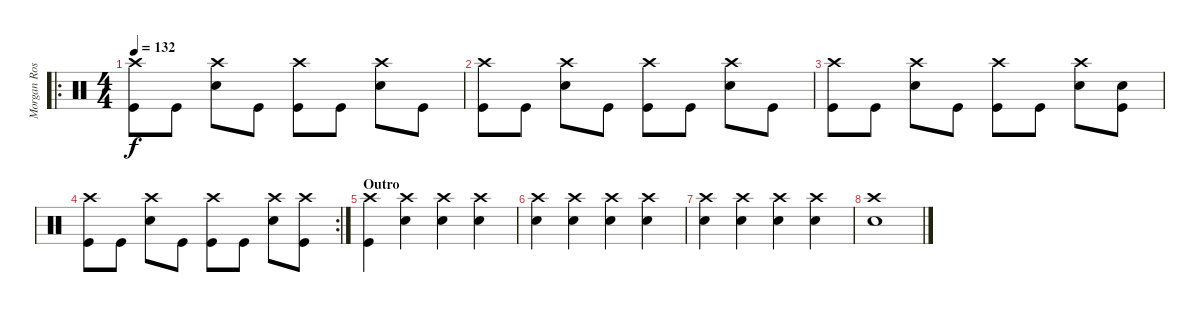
\track ("Morgan Rose" "Morgan Ros") {instrument percussion}
\staff {score}
\articulation defaults
\ro
\ts (4 4)
\tempo 132
\clef neutral
\ks c
("Crash high (hit)" "Kick (hit)").8{dy f} "Kick (hit)".8 ("Crash high (hit)" "Snare (hit) 2").8 "Kick (hit)".8 ("Crash high (hit)" "Kick (hit)").8 "Kick (hit)".8 ("Crash high (hit)" "Snare (hit) 2").8 "Kick (hit)".8 |
("Crash high (hit)" "Kick (hit)").8 "Kick (hit)".8 ("Crash high (hit)" "Snare (hit) 2").8 "Kick (hit)".8 ("Crash high (hit)" "Kick (hit)").8 "Kick (hit)".8 ("Crash high (hit)" "Snare (hit) 2").8 "Kick (hit)".8 |
("Crash high (hit)" "Kick (hit)").8 "Kick (hit)".8 ("Crash high (hit)" "Snare (hit) 2").8 "Kick (hit)".8 ("Crash high (hit)" "Kick (hit)").8 "Kick (hit)".8 ("Crash high (hit)" "Snare (hit) 2").8 ("Snare (hit) 2" "Kick (hit)").8 |
\rc 2
("Crash high (hit)" "Kick (hit)").8 "Kick (hit)".8 ("Crash high (hit)" "Snare (hit) 2").8 "Kick (hit)".8 ("Crash high (hit)" "Kick (hit)").8 "Kick (hit)".8 ("Crash high (hit)" "Snare (hit) 2").8 ("Crash high (hit)" "Kick (hit)").8 |
\section ("" "Outro")
("Crash high (hit)" "Kick (hit)").4 ("Crash high (hit)" "Snare (hit) 2").4 ("Crash high (hit)" "Snare (hit) 2").4 ("Crash high (hit)" "Snare (hit) 2").4 |
("Crash high (hit)" "Snare (hit) 2").4 ("Crash high (hit)" "Snare (hit) 2").4 ("Crash high (hit)" "Snare (hit) 2").4 ("Crash high (hit)" "Snare (hit) 2").4 |
("Crash high (hit)" "Snare (hit) 2").4 ("Crash high (hit)" "Snare (hit) 2").4 ("Crash high (hit)" "Snare (hit) 2").4 ("Crash high (hit)" "Snare (hit) 2").4 |
("Crash high (hit)" "Snare (hit) 2").1
